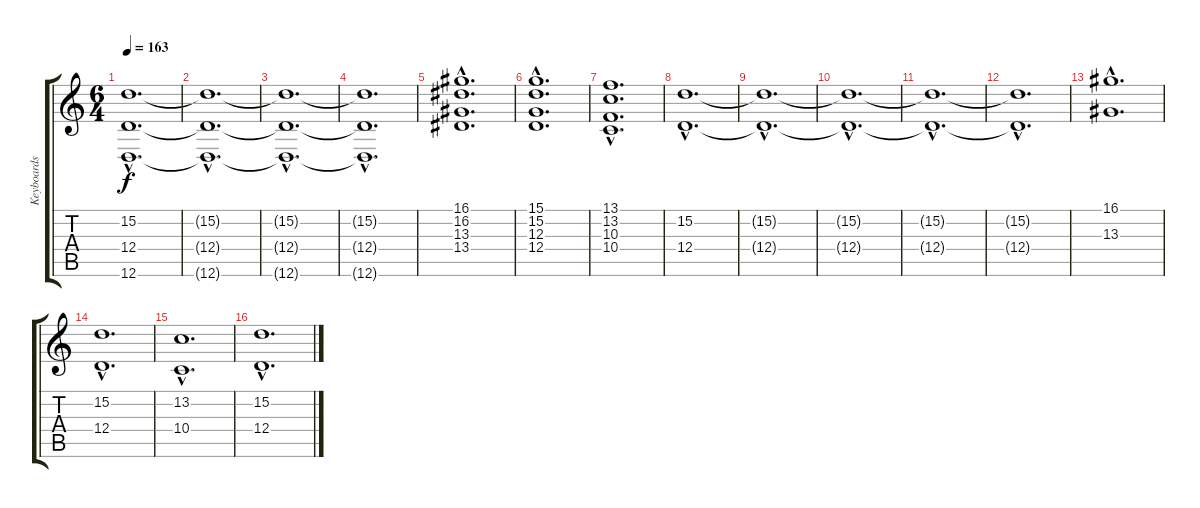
\track ("Keyboards I" "Keyboards ") {instrument stringensemble2}
\staff {score tabs}
\tuning (E4 B3 G3 D3 A2 D2) {hide}
\ts (6 4)
\tempo 163
\clef g2
\ks c
(15.2{hac t} 12.4{hac t} 12.6{hac t}).1{d dy f} |
(15.2{hac t} 12.4{hac t} 12.6{hac t}).1{d} |
(15.2{hac t} 12.4{hac t} 12.6{hac t}).1{d} |
(15.2{hac t} 12.4{hac t} 12.6{hac t}).1{d} |
(16.1{hac} 16.2{hac} 13.3{hac} 13.4{hac}).1{d} |
(15.1{hac} 15.2{hac} 12.3{hac} 12.4{hac}).1{d} |
(13.1{hac} 13.2{hac} 10.3{hac} 10.4{hac}).1{d} |
(15.2{hac} 12.4{hac}).1{d instrument synthstrings2} |
(15.2{hac t} 12.4{hac t}).1{d} |
(15.2{hac t} 12.4{hac t}).1{d} |
(15.2{hac t} 12.4{hac t}).1{d} |
(15.2{hac t} 12.4{hac t}).1{d} |
(16.1{hac} 13.3{hac}).1{d} |
(15.2{hac} 12.4{hac}).1{d} |
(13.2{hac} 10.4{hac}).1{d} |
(15.2{hac} 12.4{hac}).1{d}
